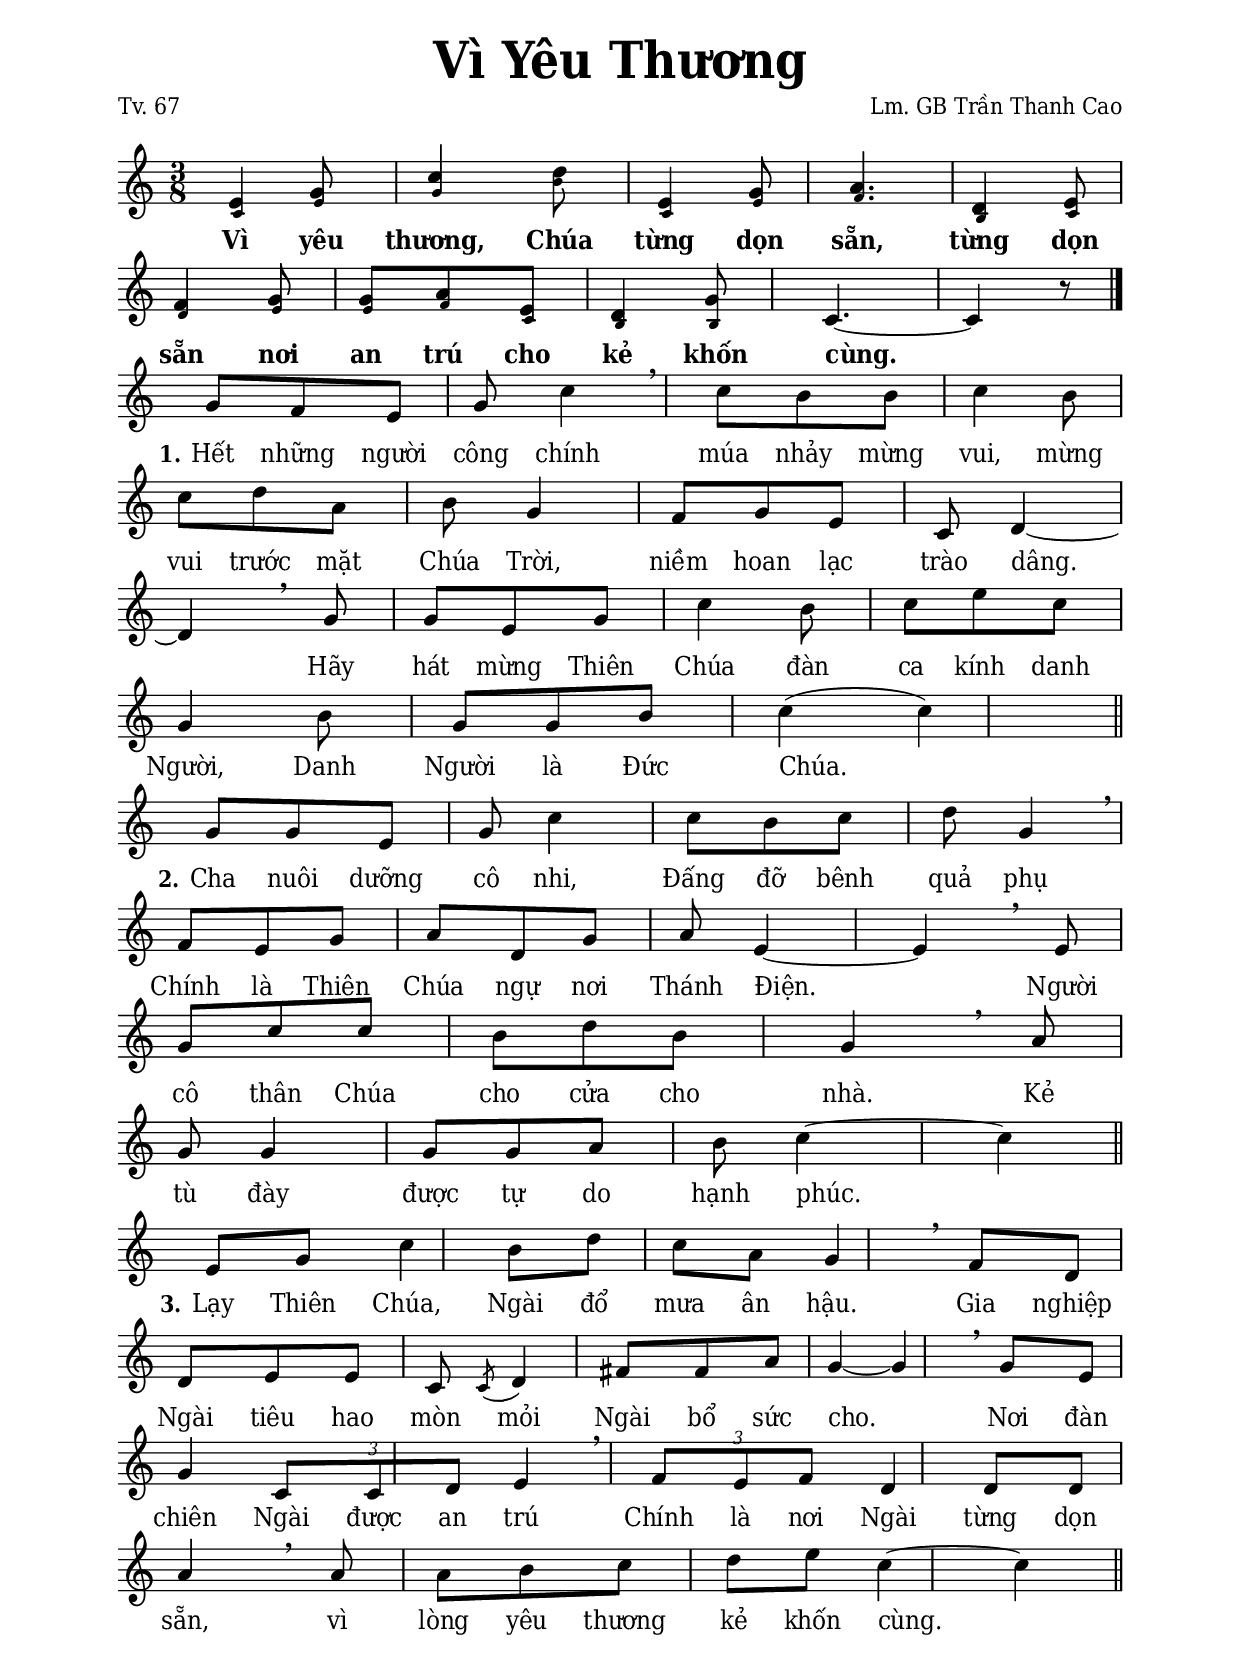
% Cài đặt chung
\version "2.22.1"
\include "english.ly"

\header {
  title = \markup { \fontsize #3 "Vì Yêu Thương" }
  poet = "Tv. 67"
  composer = "Lm. GB Trần Thanh Cao"
  arranger = " "
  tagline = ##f
}

% Nhạc điệp khúc
nhacDiepKhucSop = \relative c' {
  <>^\markup { \halign #35 " " }
  e4 g8 |
  c4 d8 |
  e,4 g8 |
  a4. |
  d,4 e8 |
  f4 g8 |
  g a e |
  d4 g8 |
  c,4. ~ |
  c4 r8 \bar "|."
}

nhacDiepKhucBas = \relative c' {
  c4 e8 |
  g4 b8 |
  c,4 e8 |
  f4. |
  b,4 c8 |
  d4 e8 |
  e f c |
  b4 b8 |
  c4. ~ |
  c4 r8
}

% Nhạc phiên khúc
nhacPhienKhucMot = \relative c'' {
  g8 f e g c4 \breathe
  c8 b b c4 b8 c d a b g4
  f8 g e c d4 ~ d \breathe
  g8 g e g c4 b8 c e c g4
  b8 g g b c4 (c) \bar "||"
}

nhacPhienKhucHai = \relative c'' {
  g8 g e g c4
  c8 b c d g,4 \breathe
  f8 e g a d, g a e4 ~ e \breathe
  e8 g c c b d b g4 \breathe
  a8 g g4 g8 g a b c4 ~ c \bar "||"
}

nhacPhienKhucBa = \relative c' {
  e8 g c4
  b8 d c a g4 \breathe
  f8 d d e e c \acciaccatura c8 d4
  fs8 fs a g4 ~ g \breathe
  g8 e g4 \tuplet 3/2 { c,8 [c d] } e4 \breathe
  \tuplet 3/2 { f8 [e f] } d4 d8 d a'4 \breathe
  a8 a b c d e c4 ~ c \bar "||"
}

% Lời điệp khúc
loiDiepKhuc = \lyricmode {
  Vì yêu thương, Chúa từng dọn sẵn,
  từng dọn sẵn nơi an trú cho kẻ khốn cùng.
}

% Lời phiên khúc
loiPhienKhucMot = \lyricmode {
  \set stanza = #"1."
  Hết những người công chính múa nhảy mừng vui,
  mừng vui trước mặt Chúa Trời,
  niềm hoan lạc trào dâng.
  Hãy hát mừng Thiên Chúa đàn ca kính danh Người,
  Danh Người là Đức Chúa.
}

loiPhienKhucHai = \lyricmode {
  \set stanza = #"2."
  Cha nuôi dưỡng cô nhi, Đấng đỡ bênh quả phụ
  Chính là Thiên Chúa ngự nơi Thánh Điện.
  Người cô thân Chúa cho cửa cho nhà.
  Kẻ tù đày được tự do hạnh phúc.
}

loiPhienKhucBa = \lyricmode {
  \set stanza = #"3."
  Lạy Thiên Chúa, Ngài đổ mưa ân hậu.
  Gia nghiệp Ngài tiêu hao mòn mỏi Ngài bổ sức cho.
  Nơi đàn chiên Ngài được an trú
  Chính là nơi Ngài từng dọn sẵn,
  vì lòng yêu thương kẻ khốn cùng.
}

% Dàn trang
\paper {
  #(set-paper-size "a4")
  top-margin = 15\mm
  bottom-margin = 10\mm
  left-margin = 20\mm
  right-margin = 20\mm
  indent = #0
  #(define fonts
    (make-pango-font-tree
      "Deja Vu Serif Condensed"
      "Deja Vu Serif Condensed"
      "Deja Vu Serif Condensed"
      (/ 20 20)))
  page-count = #1
  system-system-spacing = #'((basic-distance . 11.5)
                             (minimum-distance . 11.5)
                             (padding . 1))
  score-system-spacing = #'((basic-distance . 11.5)
                             (minimum-distance . 11.5)
                             (padding . 1))
}

% Thiết lập tông và nhịp
TongNhip = { \key c \major \time 3/8 }

% Đổi kích thước nốt cho bè phụ
notBePhu =
#(define-music-function (font-size music) (number? ly:music?)
   (for-some-music
     (lambda (m)
       (if (music-is-of-type? m 'rhythmic-event)
           (begin
             (set! (ly:music-property m 'tweaks)
                   (cons `(font-size . ,font-size)
                         (ly:music-property m 'tweaks)))
             #t)
           #f))
     music)
   music)

\score {
  \new ChoirStaff <<
    \new Staff = diepKhuc \with {
        \consists "Merge_rests_engraver"
        %\magnifyStaff #(magstep +1)
        printPartCombineTexts = ##f
      }
      <<
      \new Voice \TongNhip \partCombine 
        \nhacDiepKhucSop
        \notBePhu -3 { \nhacDiepKhucBas }
      \new NullVoice = nhacThamChieu \nhacDiepKhucSop
      \new Lyrics \with {
          \override VerticalAxisGroup.
            nonstaff-relatedstaff-spacing.padding = #1
          \override VerticalAxisGroup.
            nonstaff-unrelatedstaff-spacing.padding = #1
        }
        \lyricsto nhacThamChieu \loiDiepKhuc
      >>
  >>
  \layout {
    ragged-last = ##f
    \override Lyrics.LyricText.font-series = #'bold
    %\override Lyrics.LyricText.font-size = #+2
    \override Lyrics.LyricSpace.minimum-distance = #4.0
    \override Score.BarNumber.break-visibility = ##(#f #f #f)
    \override Score.SpacingSpanner.uniform-stretching = ##t
  }
}

\score {
  \new ChoirStaff <<
    \new Staff = phienKhuc \with {
        %\magnifyStaff #(magstep +1)
      }
      <<
      \new Voice = beSop {
        \key c \major \time 3/8 \nhacPhienKhucMot
      }
    >>
    \new Lyrics \with {
          \override VerticalAxisGroup.
            nonstaff-relatedstaff-spacing.padding = #1
          \override VerticalAxisGroup.
            nonstaff-unrelatedstaff-spacing.padding = #1
        }
        \lyricsto beSop \loiPhienKhucMot
  >>
  \layout {
    \override Staff.TimeSignature.transparent = ##t
    %\override Lyrics.LyricText.font-size = #+2
    \override Lyrics.LyricSpace.minimum-distance = #2.5
    \override Score.BarNumber.break-visibility = ##(#f #f #f)
    \override Score.SpacingSpanner.uniform-stretching = ##t
    \set Score.barAlways = ##t
    \set Score.defaultBarType = ""
  } 
}

\score {
  \new ChoirStaff <<
    \new Staff = phienKhuc \with {
        %\magnifyStaff #(magstep +1)
      }
      <<
      \new Voice = beSop {
        \key c \major \time 3/8 \nhacPhienKhucHai
      }
    >>
    \new Lyrics \with {
          \override VerticalAxisGroup.
            nonstaff-relatedstaff-spacing.padding = #1
          \override VerticalAxisGroup.
            nonstaff-unrelatedstaff-spacing.padding = #1
        }
        \lyricsto beSop \loiPhienKhucHai
  >>
  \layout {
    \override Staff.TimeSignature.transparent = ##t
    %\override Lyrics.LyricText.font-size = #+2
    \override Lyrics.LyricSpace.minimum-distance = #3
    \override Score.BarNumber.break-visibility = ##(#f #f #f)
    \override Score.SpacingSpanner.uniform-stretching = ##t
    \set Score.barAlways = ##t
    \set Score.defaultBarType = ""
  } 
}

\score {
  \new ChoirStaff <<
    \new Staff = phienKhuc \with {
        %\magnifyStaff #(magstep +1)
      }
      <<
      \new Voice = beSop {
        \key c \major \time 3/8 \nhacPhienKhucBa
      }
    >>
    \new Lyrics \with {
          \override VerticalAxisGroup.
            nonstaff-relatedstaff-spacing.padding = #1
          \override VerticalAxisGroup.
            nonstaff-unrelatedstaff-spacing.padding = #1
        }
        \lyricsto beSop \loiPhienKhucBa
  >>
  \layout {
    \override Staff.TimeSignature.transparent = ##t
    %\override Lyrics.LyricText.font-size = #+2
    \override Lyrics.LyricSpace.minimum-distance = #3.5
    \override Score.BarNumber.break-visibility = ##(#f #f #f)
    \override Score.SpacingSpanner.uniform-stretching = ##t
    \set Score.barAlways = ##t
    \set Score.defaultBarType = ""
  } 
}
